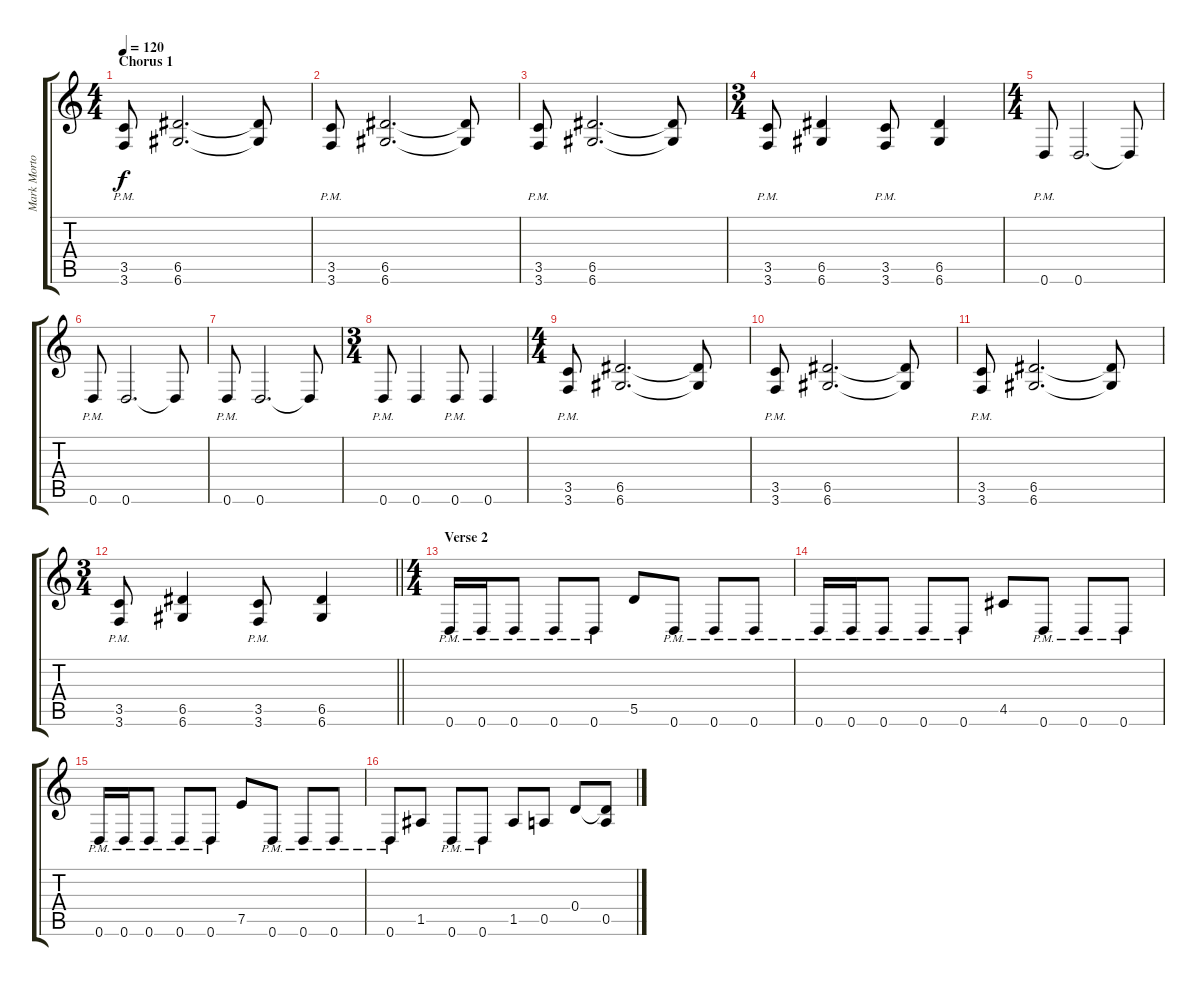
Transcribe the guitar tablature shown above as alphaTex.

\track ("Mark Morton - Rhythm" "Mark Morto") {instrument distortionguitar}
\staff {score tabs}
\tuning (E4 B3 G3 D3 A2 D2) {hide}
\ts (4 4)
\section ("" "Chorus 1")
\tempo 120
\clef g2
\ks c
(3.5{pm} 3.6{pm}).8{dy f} (6.5 6.6).2{d} (6.5{t} 6.6{t}).8 |
(3.5{pm} 3.6{pm}).8 (6.5 6.6).2{d} (6.5{t} 6.6{t}).8 |
(3.5{pm} 3.6{pm}).8 (6.5 6.6).2{d} (6.5{t} 6.6{t}).8 |
\ts (3 4)
(3.5{pm} 3.6{pm}).8 (6.5 6.6).4 (3.5{pm} 3.6{pm}).8 (6.5 6.6).4 |
\ts (4 4)
0.6{pm}.8 0.6.2{d} 0.6{t}.8 |
0.6{pm}.8 0.6.2{d} 0.6{t}.8 |
0.6{pm}.8 0.6.2{d} 0.6{t}.8 |
\ts (3 4)
0.6{pm}.8 0.6.4 0.6{pm}.8 0.6.4 |
\ts (4 4)
(3.5{pm} 3.6{pm}).8 (6.5 6.6).2{d} (6.5{t} 6.6{t}).8 |
(3.5{pm} 3.6{pm}).8 (6.5 6.6).2{d} (6.5{t} 6.6{t}).8 |
(3.5{pm} 3.6{pm}).8 (6.5 6.6).2{d} (6.5{t} 6.6{t}).8 |
\ts (3 4)
\barLineRight lightlight
(3.5{pm} 3.6{pm}).8 (6.5 6.6).4 (3.5{pm} 3.6{pm}).8 (6.5 6.6).4 |
\ts (4 4)
\section ("" "Verse 2")
0.6{pm}.16 0.6{pm}.16 0.6{pm}.8 0.6{pm}.8 0.6{pm}.8 5.5.8 0.6{pm}.8 0.6{pm}.8 0.6{pm}.8 |
0.6{pm}.16 0.6{pm}.16 0.6{pm}.8 0.6{pm}.8 0.6{pm}.8 4.5.8 0.6{pm}.8 0.6{pm}.8 0.6{pm}.8 |
0.6{pm}.16 0.6{pm}.16 0.6{pm}.8 0.6{pm}.8 0.6{pm}.8 7.5.8 0.6{pm}.8 0.6{pm}.8 0.6{pm}.8 |
0.6{pm}.8 1.5.8 0.6{pm}.8 0.6{pm}.8 1.5.8 0.5.8 0.4.8 (0.4{t} 0.5).8
